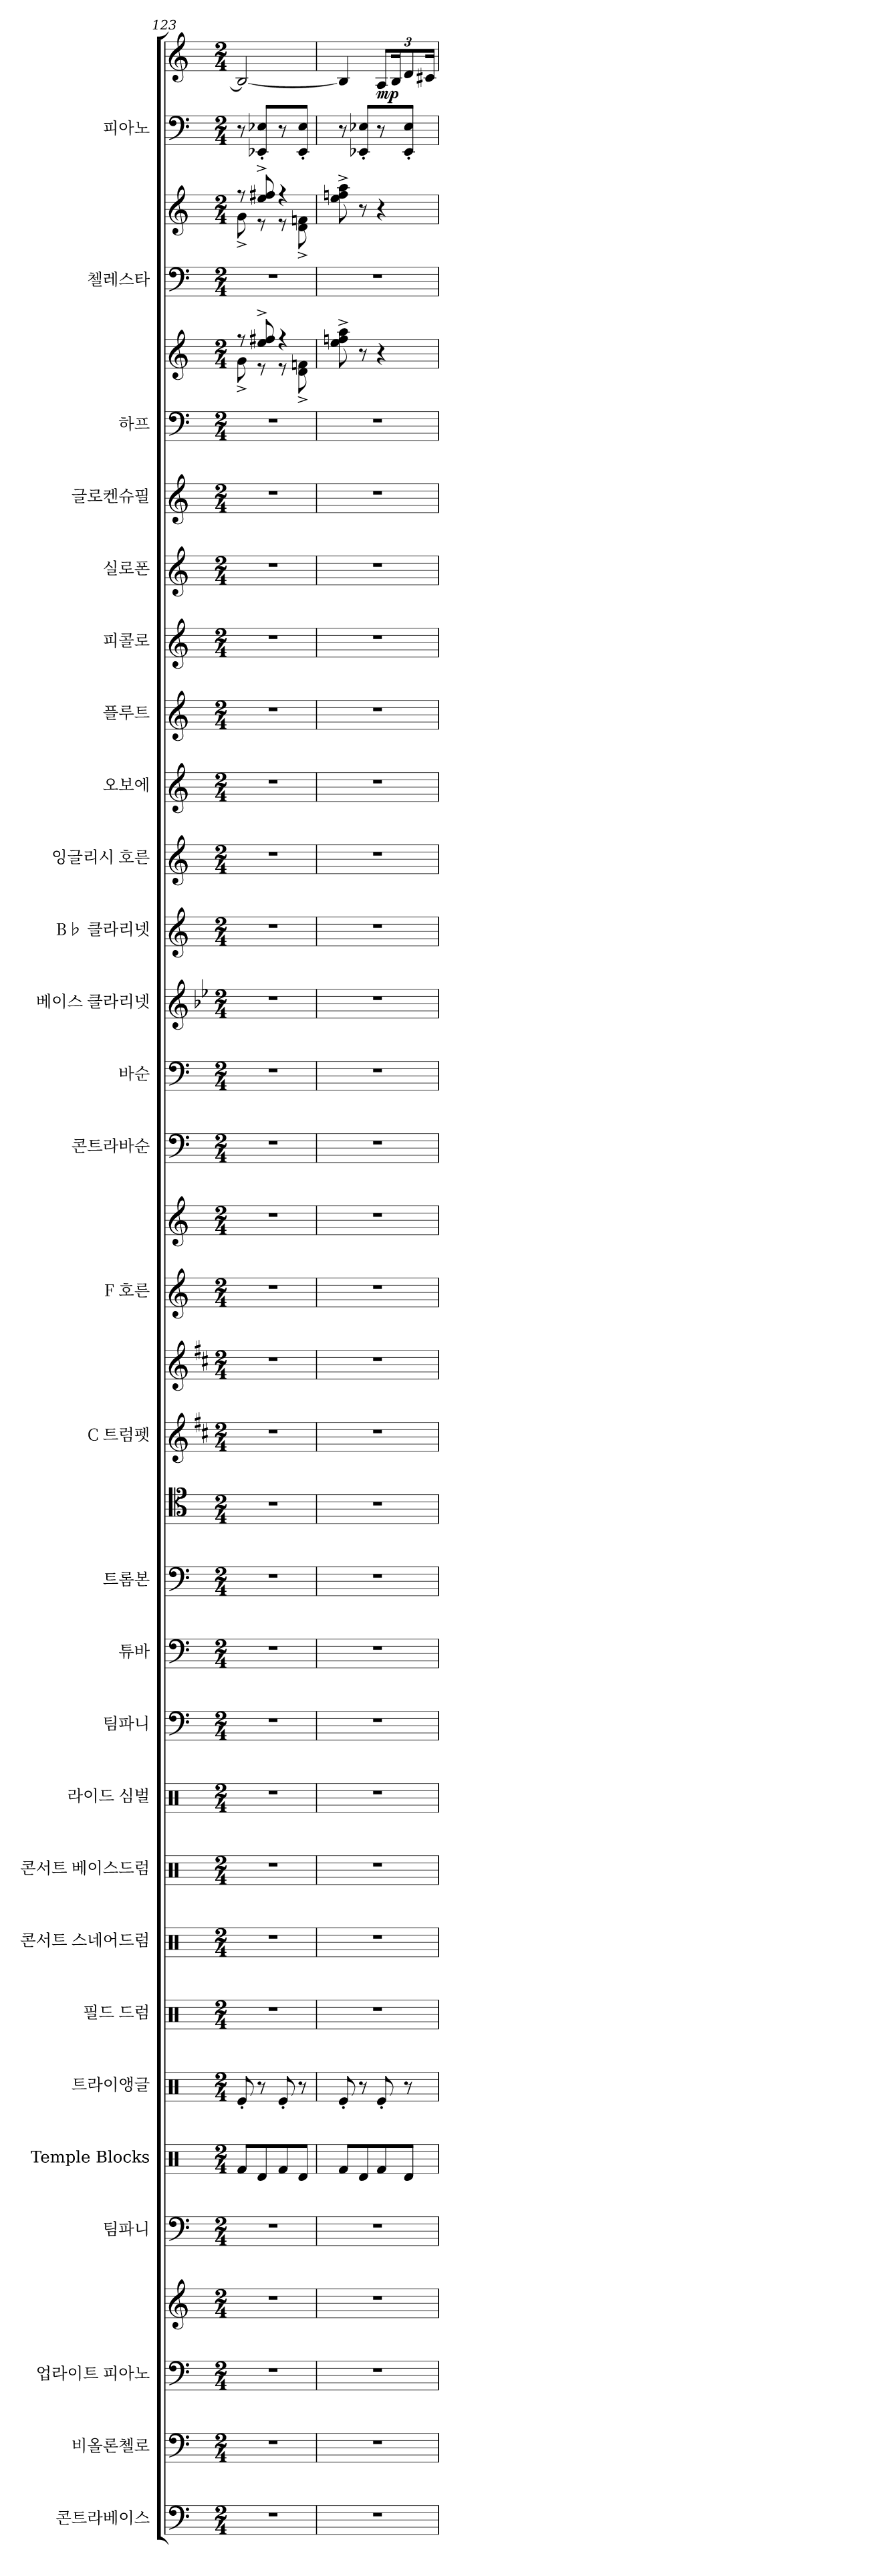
**kern	**kern	**kern	**kern	**kern	**kern	**kern	**kern	**kern	**kern	**kern	**kern	**kern	**kern	**kern	**kern	**kern	**kern	**kern	**kern	**kern	**kern	**kern	**kern	**kern	**kern	**kern	**kern	**kern	**kern	**kern	**kern	**kern	**kern	**kern	**dynam
*part28	*part27	*part26	*part26	*part25	*part24	*part23	*part22	*part21	*part20	*part19	*part18	*part17	*part16	*part16	*part15	*part15	*part14	*part14	*part13	*part12	*part11	*part10	*part9	*part8	*part7	*part6	*part5	*part4	*part3	*part3	*part2	*part2	*part1	*part1	*part1
*staff35	*staff34	*staff33	*staff32	*staff31	*staff30	*staff29	*staff28	*staff27	*staff26	*staff25	*staff24	*staff23	*staff22	*staff21	*staff20	*staff19	*staff18	*staff17	*staff16	*staff15	*staff14	*staff13	*staff12	*staff11	*staff10	*staff9	*staff8	*staff7	*staff6	*staff5	*staff4	*staff3	*staff2	*staff1	*staff1/2
*I"콘트라베이스	*I"비올론첼로	*I"업라이트 피아노	*	*I"팀파니	*I"Temple Blocks	*I"트라이앵글	*I"필드 드럼	*I"콘서트 스네어드럼	*I"콘서트 베이스드럼	*I"라이드 심벌	*I"팀파니	*I"튜바	*I"트롬본	*	*I"C 트럼펫	*	*I"F 호른	*	*I"콘트라바순	*I"바순	*I"베이스 클라리넷	*I"B♭ 클라리넷	*I"잉글리시 호른	*I"오보에	*I"플루트	*I"피콜로	*I"실로폰	*I"글로켄슈필	*I"하프	*	*I"첼레스타	*	*I"피아노	*	*
*	*	*	*	*	*I'Tmp. Bl.	*	*	*	*	*	*	*	*	*	*	*	*	*	*	*	*	*	*	*	*	*	*	*	*	*	*	*	*	*	*
*clefF4	*clefF4	*clefF4	*clefG2	*clefF4	*clefX	*clefX	*clefX	*clefX	*clefX	*clefX	*clefF4	*clefF4	*clefF4	*clefC4	*clefG2	*clefG2	*clefG2	*clefG2	*clefF4	*clefF4	*clefG2	*clefG2	*clefG2	*clefG2	*clefG2	*clefG2	*clefG2	*clefG2	*clefF4	*clefG2	*clefF4	*clefG2	*clefF4	*clefG2	*
*ITrd7c12	*	*	*	*	*	*	*	*	*	*	*	*	*	*	*ITrd1c2	*ITrd1c2	*ITrd4c7	*ITrd4c7	*ITrd7c12	*	*ITrd8c14	*ITrd1c2	*ITrd4c7	*	*	*ITrd-7c-12	*ITrd-7c-12	*ITrd-14c-24	*	*	*ITrd-7c-12	*ITrd-7c-12	*	*	*
*k[]	*k[]	*k[]	*k[]	*k[]	*k[]	*k[]	*k[]	*k[]	*k[]	*k[]	*k[]	*k[]	*k[]	*k[]	*k[]	*k[]	*k[b-]	*k[b-]	*k[]	*k[]	*k[b-e-]	*k[b-e-]	*k[b-]	*k[]	*k[]	*k[]	*k[]	*k[]	*k[]	*k[]	*k[]	*k[]	*k[]	*k[]	*
*M2/4	*M2/4	*M2/4	*M2/4	*M2/4	*M2/4	*M2/4	*M2/4	*M2/4	*M2/4	*M2/4	*M2/4	*M2/4	*M2/4	*M2/4	*M2/4	*M2/4	*M2/4	*M2/4	*M2/4	*M2/4	*M2/4	*M2/4	*M2/4	*M2/4	*M2/4	*M2/4	*M2/4	*M2/4	*M2/4	*M2/4	*M2/4	*M2/4	*M2/4	*M2/4	*
=123	=123	=123	=123	=123	=123	=123	=123	=123	=123	=123	=123	=123	=123	=123	=123	=123	=123	=123	=123	=123	=123	=123	=123	=123	=123	=123	=123	=123	=123	=123	=123	=123	=123	=123	=123
*	*	*	*	*	*	*	*	*	*	*	*	*	*	*	*	*	*	*	*	*	*	*	*	*	*	*	*	*	*	*^	*	*^	*	*	*
2r	2r	2r	2r	2r	8Rf/L	8Re'/	2r	2r	2r	2r	2r	2r	2r	2r	2r	2r	2r	2r	2r	2r	2r	2r	2r	2r	2r	2r	2r	2r	2r	8r	8g^\	2r	8r	8gg^\	8r	2B/_	.
.	.	.	.	.	8Rd/	8r	.	.	.	.	.	.	.	.	.	.	.	.	.	.	.	.	.	.	.	.	.	.	.	8ee/^ 8ff#X/^	8r	.	8eee/^ 8fff#X/^	8r	8EE-X/' 8E-X/'L	.	.
.	.	.	.	.	8Rf/	8Re'/	.	.	.	.	.	.	.	.	.	.	.	.	.	.	.	.	.	.	.	.	.	.	.	4r	8r	.	4r	8r	8r	.	.
.	.	.	.	.	8Rd/J	8r	.	.	.	.	.	.	.	.	.	.	.	.	.	.	.	.	.	.	.	.	.	.	.	.	8d\^ 8fn\^	.	.	8dd\^ 8ffn\^	8EE-/' 8E-/'J	.	.
*	*	*	*	*	*	*	*	*	*	*	*	*	*	*	*	*	*	*	*	*	*	*	*	*	*	*	*	*	*	*v	*v	*	*v	*v	*	*	*
=124	=124	=124	=124	=124	=124	=124	=124	=124	=124	=124	=124	=124	=124	=124	=124	=124	=124	=124	=124	=124	=124	=124	=124	=124	=124	=124	=124	=124	=124	=124	=124	=124	=124	=124	=124
2r	2r	2r	2r	2r	8Rf/L	8Re'/	2r	2r	2r	2r	2r	2r	2r	2r	2r	2r	2r	2r	2r	2r	2r	2r	2r	2r	2r	2r	2r	2r	2r	8ee\^ 8ffn\^ 8aa\^	2r	8eee\^ 8fffn\^ 8aaa\^	8r	4B/]	.
.	.	.	.	.	8Rd/	8r	.	.	.	.	.	.	.	.	.	.	.	.	.	.	.	.	.	.	.	.	.	.	.	8r	.	8r	8EE-X/' 8E-X/'L	.	.
*	*	*	*	*	*	*	*	*	*	*	*	*	*	*	*	*	*	*	*	*	*	*	*	*	*	*	*	*	*	*	*	*	*	*Xbrackettup	*
!	!	!	!	!	!	!	!	!	!	!	!	!	!	!	!	!	!	!	!	!	!	!	!	!	!	!	!	!	!	!	!	!	!	!	!LO:DY:b
.	.	.	.	.	8Rf/	8Re'/	.	.	.	.	.	.	.	.	.	.	.	.	.	.	.	.	.	.	.	.	.	.	.	4r	.	4r	8r	12A/L	mp
.	.	.	.	.	.	.	.	.	.	.	.	.	.	.	.	.	.	.	.	.	.	.	.	.	.	.	.	.	.	.	.	.	.	24B/K	.
.	.	.	.	.	8Rd/J	8r	.	.	.	.	.	.	.	.	.	.	.	.	.	.	.	.	.	.	.	.	.	.	.	.	.	.	8EE-/' 8E-/'J	12d/	.
.	.	.	.	.	.	.	.	.	.	.	.	.	.	.	.	.	.	.	.	.	.	.	.	.	.	.	.	.	.	.	.	.	.	24c#X/Jk	.
=	=	=	=	=	=	=	=	=	=	=	=	=	=	=	=	=	=	=	=	=	=	=	=	=	=	=	=	=	=	=	=	=	=	=	=
*-	*-	*-	*-	*-	*-	*-	*-	*-	*-	*-	*-	*-	*-	*-	*-	*-	*-	*-	*-	*-	*-	*-	*-	*-	*-	*-	*-	*-	*-	*-	*-	*-	*-	*-	*-
